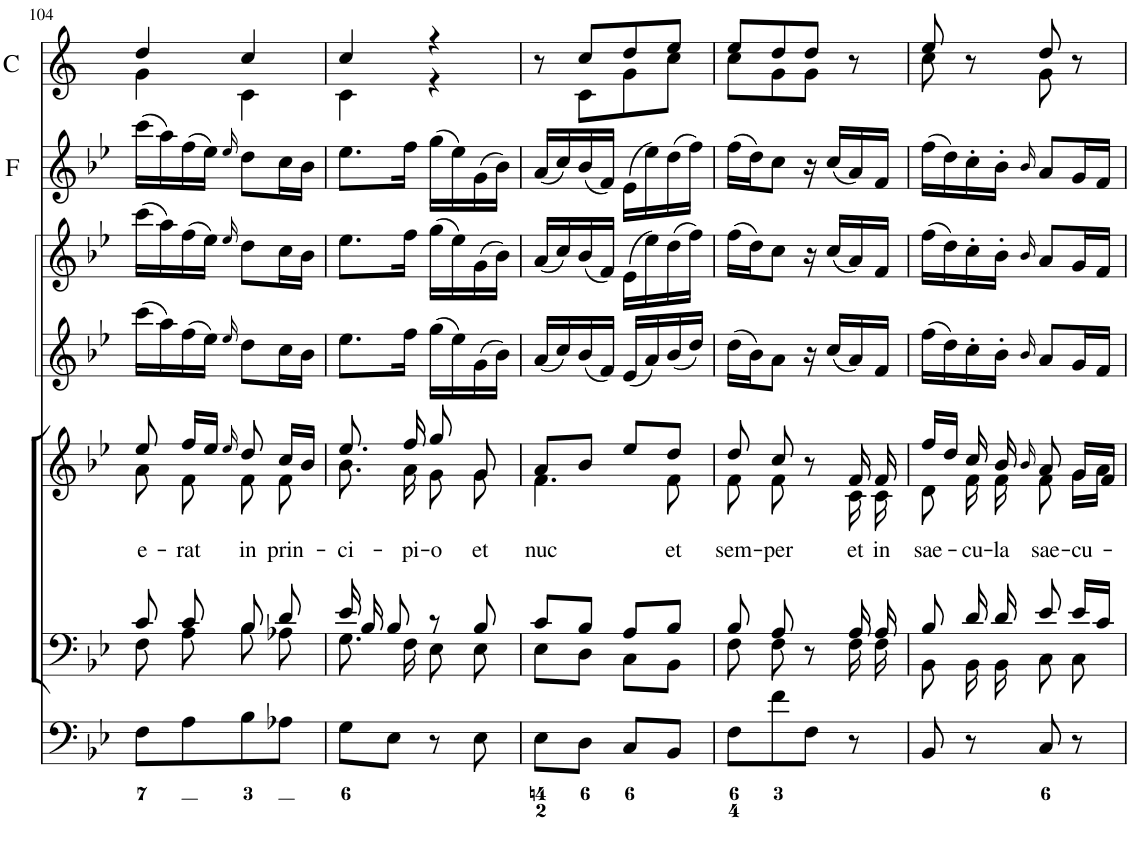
**kern	**kern	**kern	**text	**kern	**kern	**kern	**kern
*part7	*part6	*part5	*part5	*part4	*part3	*part2	*part1
*staff7	*staff6	*staff5	*staff5	*staff4	*staff3	*staff2	*staff1
*I"Organ	*I"Voice	*I"Voice	*	*I"Violin	*I"Violin	*I"Flauto vel Oboe	*I"Corni Bassi in B[b]
*	*	*	*	*I'Vln	*I'Vln	*I'F	*I'C
!!LO:PB:g=z
*clefF4	*clefF4	*clefG2	*	*clefG2	*clefG2	*clefG2	*clefG2
*	*	*	*	*	*	*	*Trd1c2
*k[b-e-]	*k[b-e-]	*k[b-e-]	*	*k[b-e-]	*k[b-e-]	*k[b-e-]	*k[]
*M2/4	*M2/4	*M2/4	*	*M2/4	*M2/4	*M2/4	*M2/4
=104	=104	=104	=104	=104	=104	=104	=104
*	*^	*^	*	*	*	*	*
!	!	!	!	!	!LO:LY:b	!	!	!	!
*	*	*	*	*	*	*	*	*	*^
8F\L	8c/	8F\	8ee-/	8a\	e-	(16ccc\LL	(16ccc\LL	(16ccc\LL	4dd/	4g\
.	.	.	.	.	.	16aa\)	16aa\)	16aa\)	.	.
!	!	!	!	!	!LO:LY:b	!	!	!	!	!
8A\	8c/	8A\	16ff/LL	8f\	-rat	(16ff\	(16ff\	(16ff\	.	.
.	.	.	16ee-/JJ	.	.	16ee-\JJ)	16ee-\JJ)	16ee-\JJ)	.	.
.	.	.	16qee-/	.	.	16qee-/	16qee-/	16qee-/	.	.
!	!	!	!	!	!LO:LY:b	!	!	!	!	!
8B-\	8B-/	8B-\	8dd/	8f\	in	8dd\L	8dd\L	8dd\L	4cc/	4c\
!	!	!	!	!	!LO:LY:b	!	!	!	!	!
8A-X\J	8d/	8A-X\	16cc/LL	8f\	prin-	16cc\L	16cc\L	16cc\L	.	.
.	.	.	16b-/JJ	.	.	16b-\JJ	16b-\JJ	16b-\JJ	.	.
=105	=105	=105	=105	=105	=105	=105	=105	=105	=105	=105
!	!	!	!	!	!LO:LY:b	!	!	!	!	!
8G\L	16e-/	8.G\	8.ee-/	8.b-\	-ci-	8.ee-\L	8.ee-\L	8.ee-\L	4cc/	4c\
.	16B-/	.	.	.	.	.	.	.	.	.
8E-\J	8B-/	.	.	.	.	.	.	.	.	.
!	!	!	!	!	!LO:LY:b	!	!	!	!	!
.	.	16F\	16ff/	16a\	-pi-	16ff\Jk	16ff\Jk	16ff\Jk	.	.
!	!	!	!	!	!LO:LY:b	!	!	!	!	!
8r	8r	8E-\	8gg/	8g\	-o	(16gg\LL	(16gg\LL	(16gg\LL	4r	4r
.	.	.	.	.	.	16ee-\)	16ee-\)	16ee-\)	.	.
!	!	!	!	!	!LO:LY:b	!	!	!	!	!
8E-\	8B-/	8E-\	8g/	8g\	et	(16g\	(16g\	(16g\	.	.
.	.	.	.	.	.	16b-\JJ)	16b-\JJ)	16b-\JJ)	.	.
=106	=106	=106	=106	=106	=106	=106	=106	=106	=106	=106
!	!	!	!	!	!LO:LY:b	!	!	!	!	!
8E-\L	8c/L	8E-\L	8a/L	4.f\	nuc	(16a/LL	(16a/LL	(16a/LL	8r	8ryy
.	.	.	.	.	.	16cc/)	16cc/)	16cc/)	.	.
8D\J	8B-/J	8D\J	8b-/J	.	.	(16b-/	(16b-/	(16b-/	8cc/L	8c\L
.	.	.	.	.	.	16f/JJ)	16f/JJ)	16f/JJ)	.	.
8C/L	8A/L	8C\L	8ee-/L	.	.	(16e-/LL	(16e-\LL	(16e-\LL	8dd/	8g\
.	.	.	.	.	.	16a/)	16ee-\)	16ee-\)	.	.
!	!	!	!	!	!LO:LY:b	!	!	!	!	!
8BB-/J	8B-/J	8BB-\J	8dd/J	8f\	et	(16b-/	(16dd\	(16dd\	8ee/J	8cc\J
.	.	.	.	.	.	16dd/JJ)	16ff\JJ)	16ff\JJ)	.	.
=107	=107	=107	=107	=107	=107	=107	=107	=107	=107	=107
!	!	!	!	!	!LO:LY:b	!	!	!	!	!
8F\L	8B-/	8F\	8dd/	8f\	sem-	(16dd\LL	(16ff\LL	(16ff\LL	8ee/L	8cc\L
.	.	.	.	.	.	16b-\J)	16dd\J)	16dd\J)	.	.
!	!	!	!	!	!LO:LY:b	!	!	!	!	!
8f\	8A/	8F\	8cc/	8f\	-per	8a\J	8cc\J	8cc\J	8dd/	8g\
8F\J	8r	8ryy	8r	8ryy	.	16r	16r	16r	8dd/J	8g\J
.	.	.	.	.	.	(16cc/LL	(16cc/LL	(16cc/LL	.	.
!	!	!	!	!	!LO:LY:b	!	!	!	!	!
8r	16A/	16F\	16f/	16c\	et	16a/)	16a/)	16a/)	8r	8ryy
!	!	!	!	!	!LO:LY:b	!	!	!	!	!
.	16A/	16F\	16f/	16c\	in	16f/JJ	16f/JJ	16f/JJ	.	.
=108	=108	=108	=108	=108	=108	=108	=108	=108	=108	=108
!	!	!	!	!	!LO:LY:b	!	!	!	!	!
8BB-/	8B-/	8BB-\	16ff/LL	8d\	sae-	(16ff\LL	(16ff\LL	(16ff\LL	8ee/	8cc\
.	.	.	16dd/JJ	.	.	16dd\)	16dd\)	16dd\)	.	.
!	!	!	!	!	!LO:LY:b	!	!	!	!	!
8r	16d/	16BB-\	16cc/	16f\	-cu-	16cc'\	16cc'\	16cc'\	8r	8ryy
!	!	!	!	!	!LO:LY:b	!	!	!	!	!
.	16d/	16BB-\	16b-/	16f\	-la	16b-'\JJ	16b-'\JJ	16b-'\JJ	.	.
.	.	.	16qb-/	.	.	16qb-/	16qb-/	16qb-/	.	.
!	!	!	!	!	!LO:LY:b	!	!	!	!	!
8C/	8e-/	8C\	8a/	8f\	sae-	8a/L	8a/L	8a/L	8dd/	8g\
!	!	!	!	!	!LO:LY:b	!	!	!	!	!
8r	16e-/LL	8C\	16g/LL	16g\LL	-cu-	16g/L	16g/L	16g/L	8r	8ryy
.	16c/JJ	.	16f/JJ	16a\JJ	.	16f/JJ	16f/JJ	16f/JJ	.	.
*	*v	*v	*	*	*	*	*	*	*v	*v
*	*	*v	*v	*	*	*	*	*
=	=	=	=	=	=	=	=
*-	*-	*-	*-	*-	*-	*-	*-
